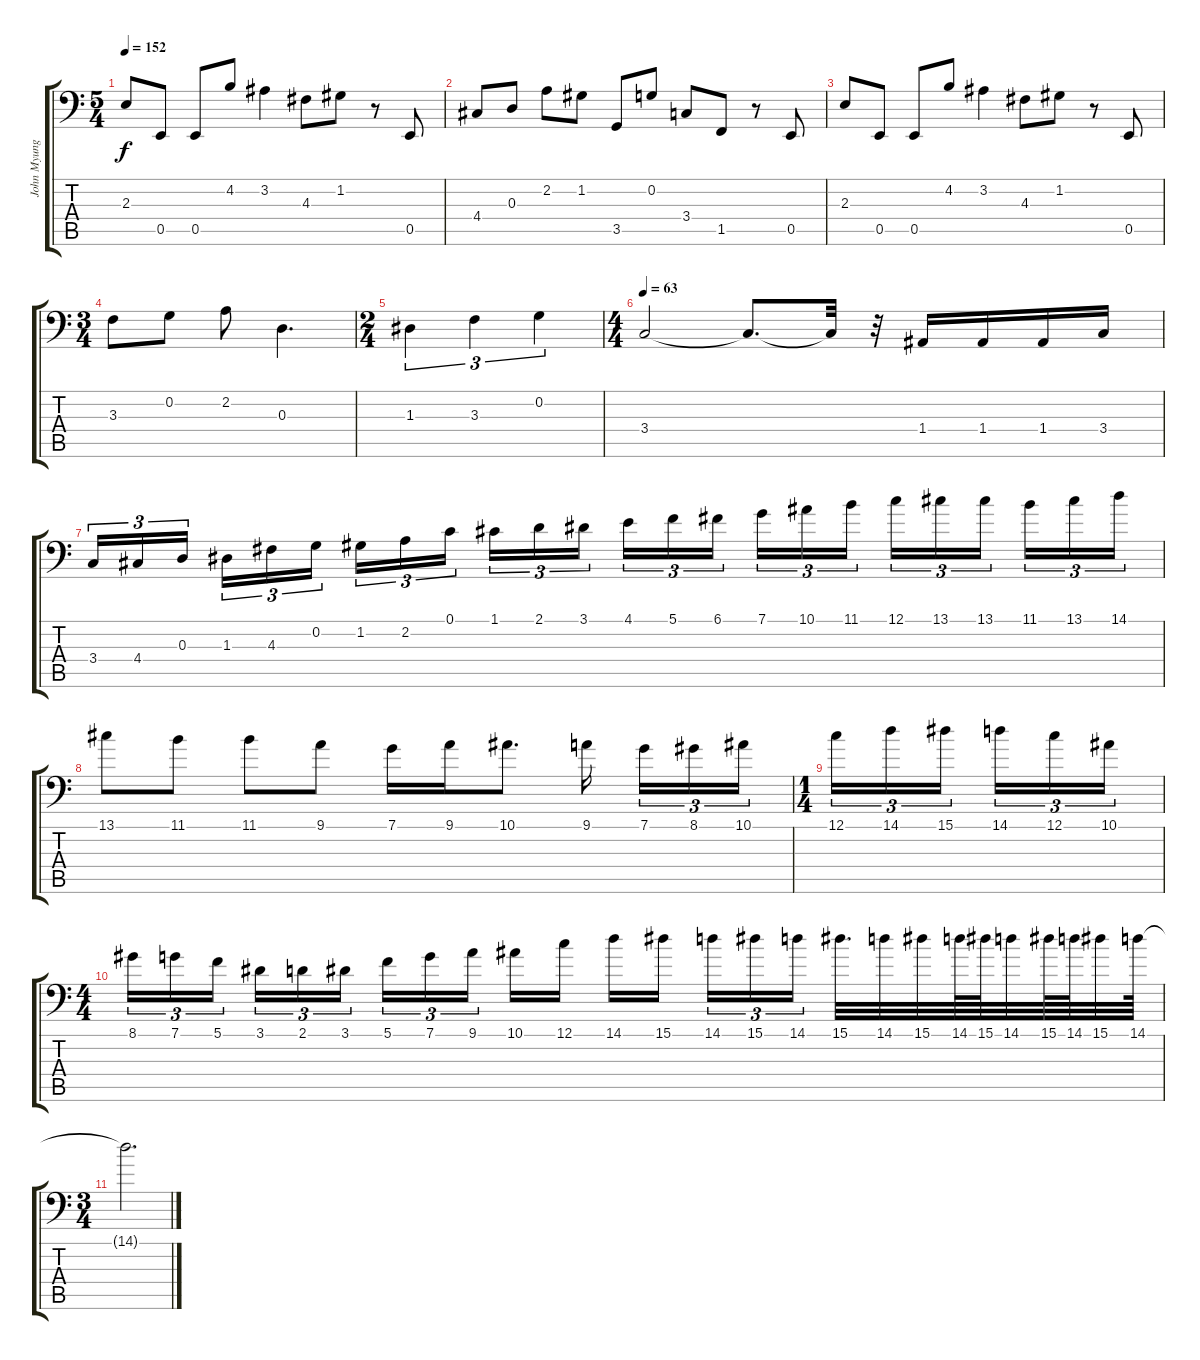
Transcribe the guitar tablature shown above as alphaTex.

\track ("John Myung (Bass)" "John Myung") {instrument electricbassfinger}
\staff {score tabs}
\tuning (C3 G2 D2 A1 E1 B0) {hide}
\ts (5 4)
\tempo 152
\clef f4
\ks c
2.3.8{dy f} 0.5.8 0.5.8 4.2.8 3.2.4 4.3.8 1.2.8 r.8 0.5.8 |
4.4.8 0.3.8 2.2.8 1.2.8 3.5.8 0.2.8 3.4.8 1.5.8 r.8 0.5.8 |
2.3.8 0.5.8 0.5.8 4.2.8 3.2.4 4.3.8 1.2.8 r.8 0.5.8 |
\ts (3 4)
3.3.8 0.2.8 2.2.8 0.3.4{d} |
\ts (2 4)
1.3.4{tu (3 2)} 3.3.4{tu (3 2)} 0.2.4{tu (3 2)} |
\ts (4 4)
\tempo 63
3.4.2 3.4{t}.8{d} 3.4{t}.32 r.32 1.4.16{volume 5 instrument acousticbass} 1.4.16 1.4.16 3.4.16 |
3.4.16{tu (3 2)} 4.4.16{tu (3 2)} 0.3.16{tu (3 2) beam splitsecondary} 1.3.16{tu (3 2)} 4.3.16{tu (3 2)} 0.2.16{tu (3 2)} 1.2.16{tu (3 2)} 2.2.16{tu (3 2)} 0.1.16{tu (3 2) beam splitsecondary} 1.1.16{tu (3 2)} 2.1.16{tu (3 2)} 3.1.16{tu (3 2)} 4.1.16{tu (3 2)} 5.1.16{tu (3 2)} 6.1.16{tu (3 2) beam splitsecondary} 7.1.16{tu (3 2)} 10.1.16{tu (3 2)} 11.1.16{tu (3 2)} 12.1.16{tu (3 2)} 13.1.16{tu (3 2)} 13.1.16{tu (3 2) beam splitsecondary} 11.1.16{tu (3 2)} 13.1.16{tu (3 2)} 14.1.16{tu (3 2)} |
13.1.8 11.1.8 11.1.8 9.1.8 7.1.16 9.1.16 10.1.8{d} 9.1.16{beam splitsecondary} 7.1.16{tu (3 2)} 8.1.16{tu (3 2)} 10.1.16{tu (3 2)} |
\ts (1 4)
12.1.16{tu (3 2)} 14.1.16{tu (3 2)} 15.1.16{tu (3 2) beam splitsecondary} 14.1.16{tu (3 2)} 12.1.16{tu (3 2)} 10.1.16{tu (3 2)} |
\ts (4 4)
8.1.16{tu (3 2)} 7.1.16{tu (3 2)} 5.1.16{tu (3 2) beam splitsecondary} 3.1.16{tu (3 2)} 2.1.16{tu (3 2)} 3.1.16{tu (3 2)} 5.1.16{tu (3 2)} 7.1.16{tu (3 2)} 9.1.16{tu (3 2) beam splitsecondary} 10.1.16 12.1.16 14.1.16 15.1.16{beam splitsecondary} 14.1.16{tu (3 2)} 15.1.16{tu (3 2)} 14.1.16{tu (3 2)} 15.1.32{d} 14.1.32 15.1.32 14.1.64 15.1.64 14.1.32 15.1.64 14.1.64 15.1.32 14.1.64 |
\ts (3 4)
14.1{t}.2{d}
